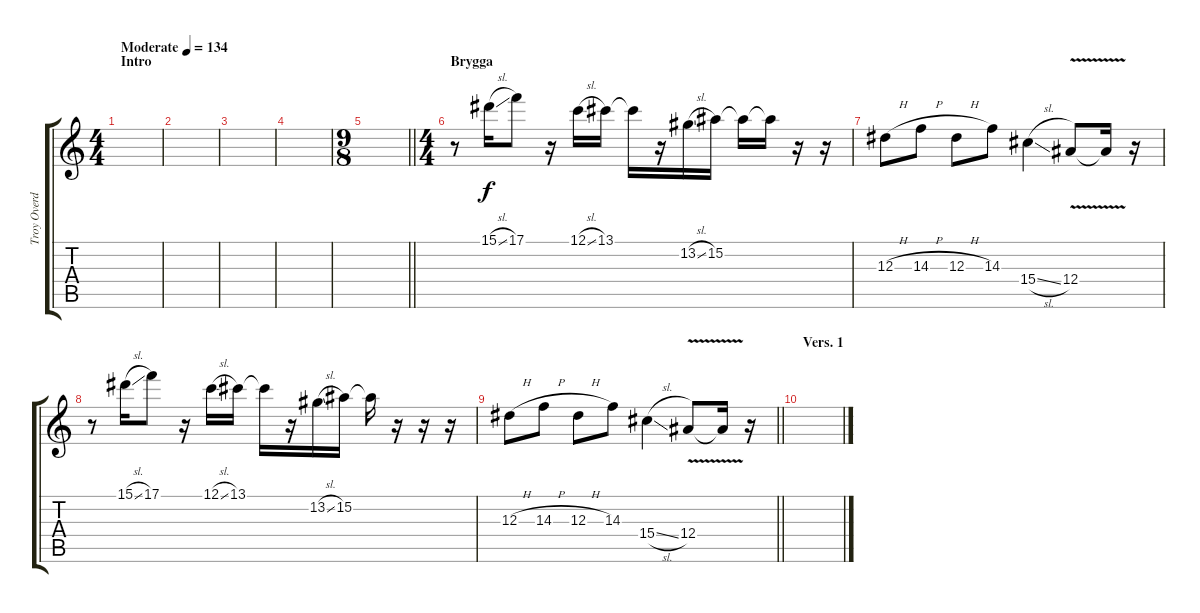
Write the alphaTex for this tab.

\track ("Troy Overdub" "Troy Overd") {instrument overdrivenguitar}
\staff {score tabs}
\tuning (C4 G3 Eb3 Bb2 F2 C2) {hide}
\ts (4 4)
\section ("" "Intro")
\tempo (134 "Moderate")
\clef g2
\ks c
|
|
|
|
\ts (9 8)
\barLineRight lightlight
|
\ts (4 4)
\section ("" "Brygga")
r.8 15.1{sl}.16 17.1.8 r.16 12.1{sl}.16 13.1.16 13.1{t}.16 r.16 13.2{sl}.16 15.2.16 15.2{t}.16 15.2{t}.16 r.16 r.16 |
12.3{h}.8 14.3{h}.8 12.3{h}.8 14.3.8 15.4{sl}.4 12.4{v}.8 12.4{t}.16 r.16 |
r.8 15.1{sl}.16 17.1.8 r.16 12.1{sl}.16 13.1.16 13.1{t}.16 r.16 13.2{sl}.16 15.2.16 15.2{t}.16 r.16 r.16 r.16 |
\barLineRight lightlight
12.3{h}.8 14.3{h}.8 12.3{h}.8 14.3.8 15.4{sl}.4 12.4{v}.8 12.4{t}.16 r.16 |
\section ("" "Vers. 1")
